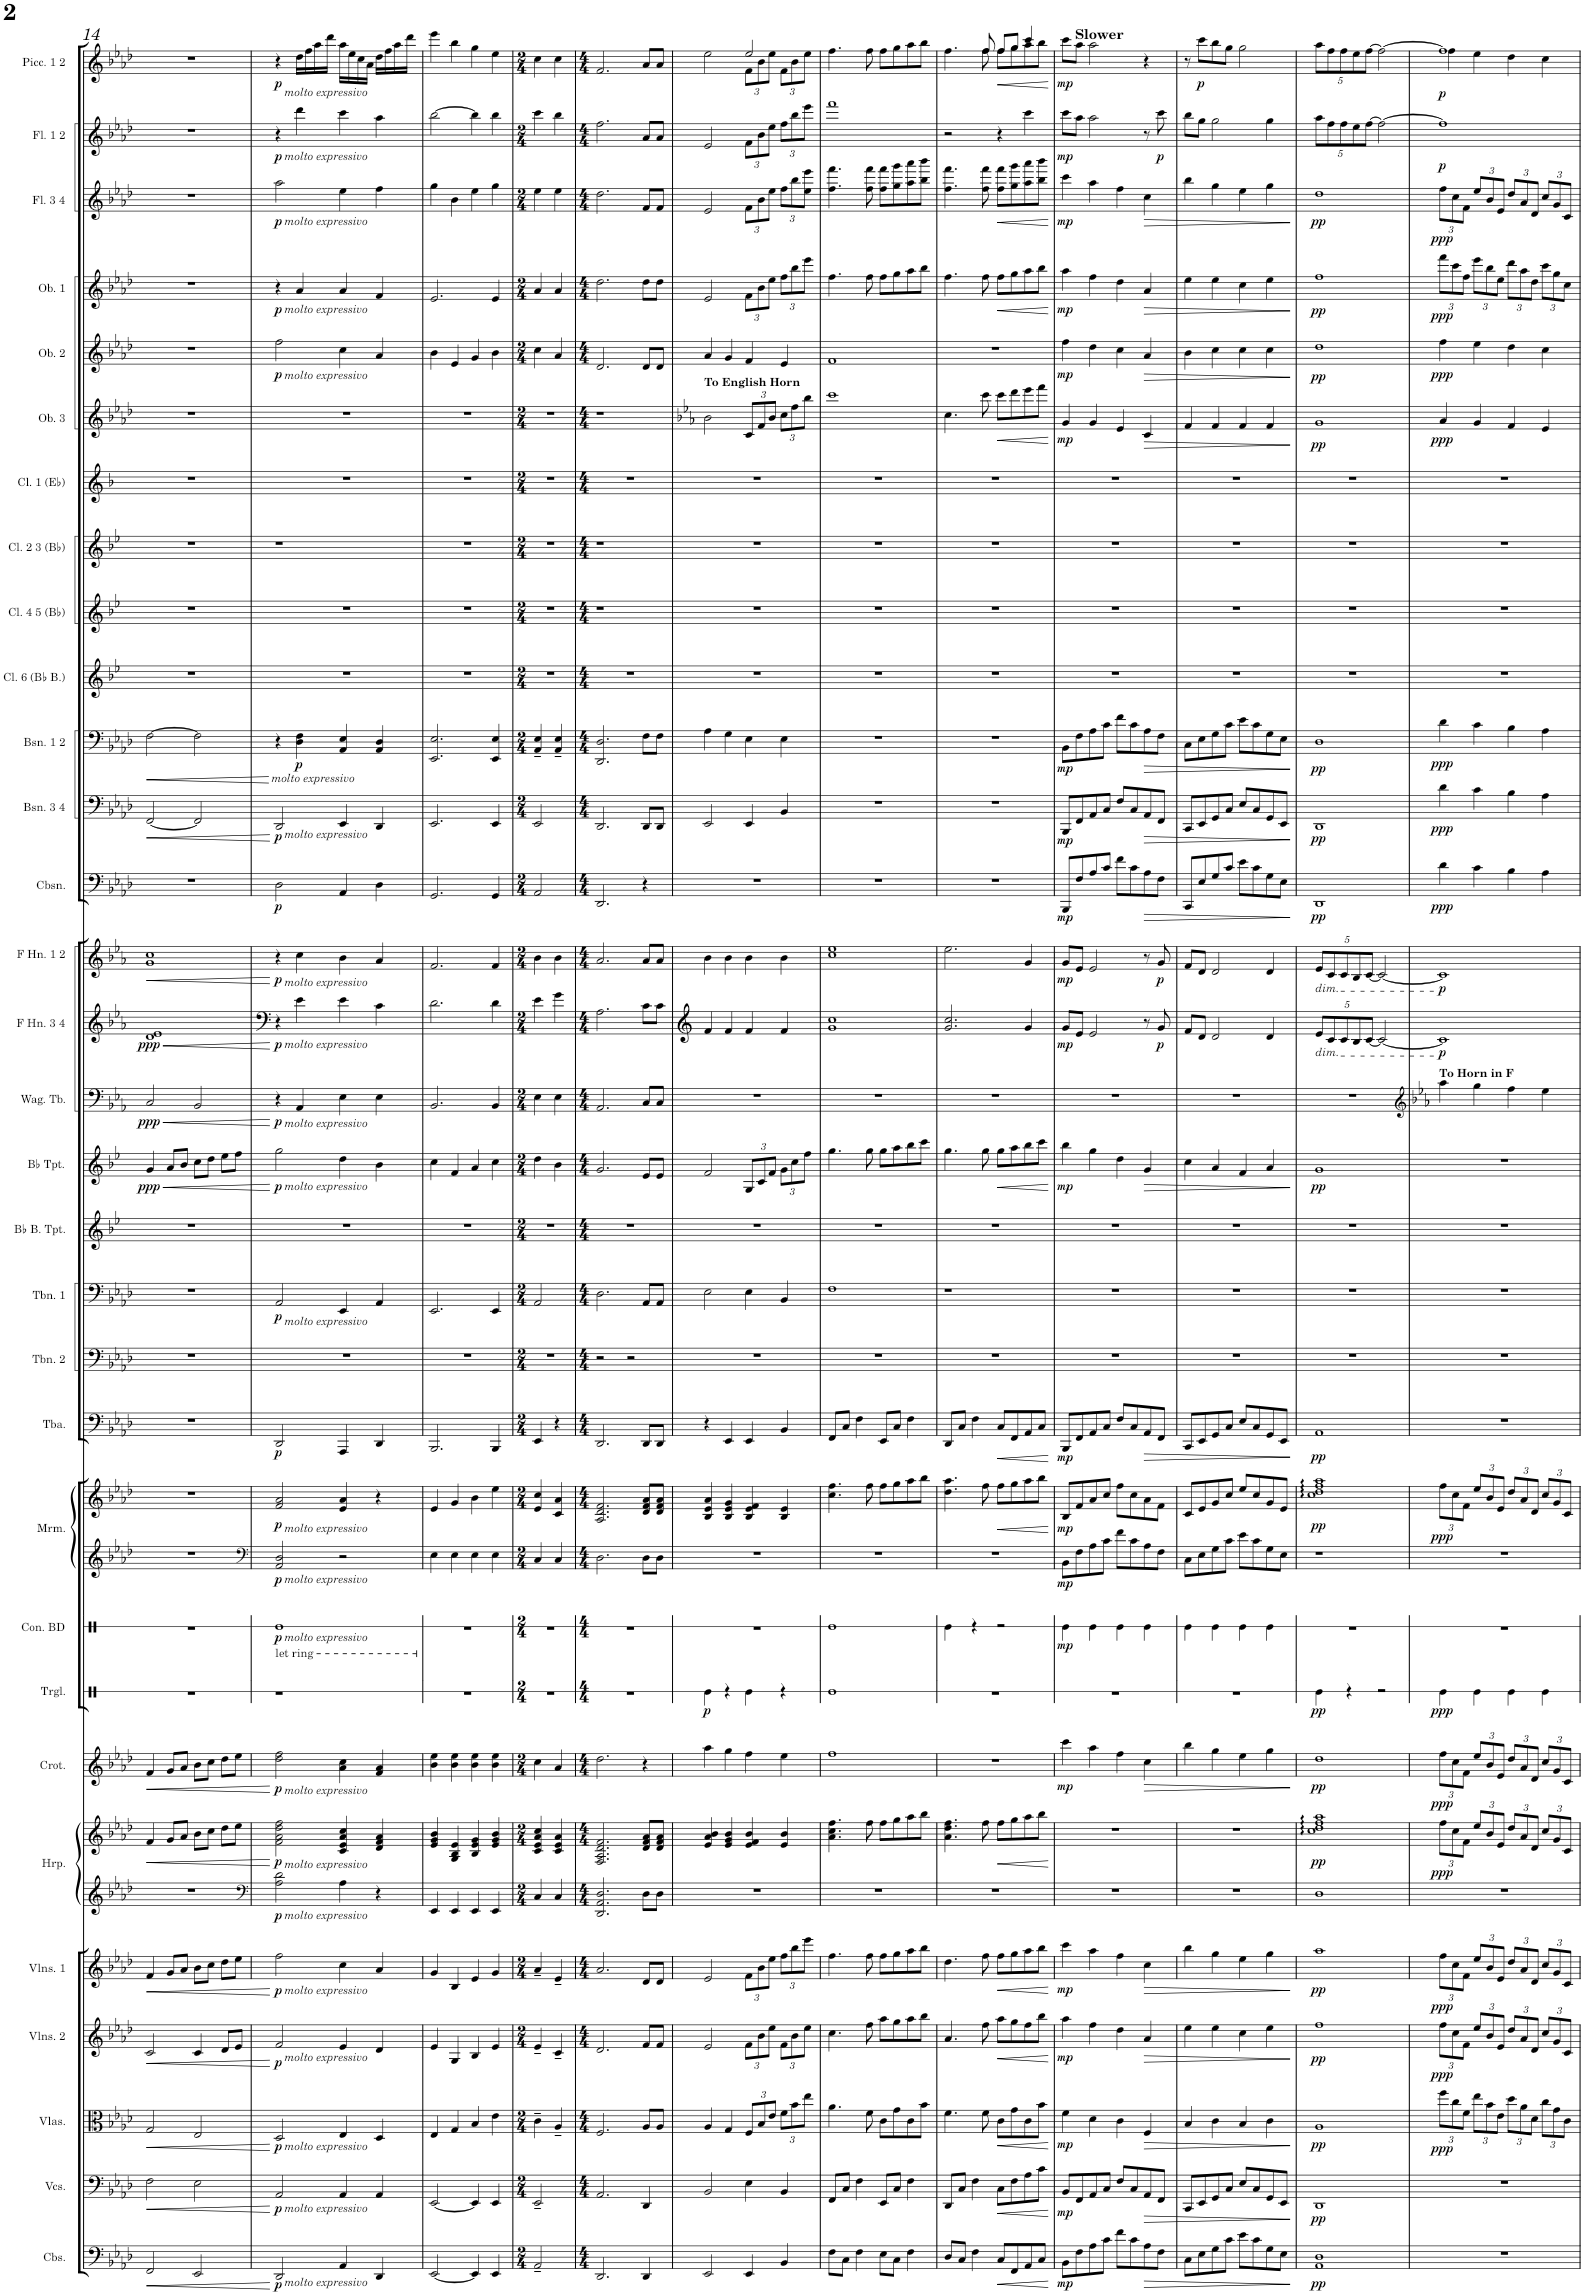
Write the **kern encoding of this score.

**kern	**dynam	**kern	**dynam	**kern	**dynam	**kern	**dynam	**kern	**dynam	**kern	**kern	**dynam	**kern	**dynam	**kern	**dynam	**kern	**dynam	**kern	**kern	**dynam	**kern	**dynam	**kern	**kern	**dynam	**kern	**kern	**dynam	**kern	**dynam	**kern	**dynam	**kern	**dynam	**kern	**dynam	**kern	**dynam	**kern	**dynam	**kern	**kern	**kern	**kern	**kern	**dynam	**kern	**dynam	**kern	**dynam	**kern	**dynam	**kern	**dynam	**kern	**dynam
*part31	*part31	*part30	*part30	*part29	*part29	*part28	*part28	*part27	*part27	*part26	*part26	*part26	*part25	*part25	*part24	*part24	*part23	*part23	*part22	*part22	*part22	*part21	*part21	*part20	*part19	*part19	*part18	*part17	*part17	*part16	*part16	*part15	*part15	*part14	*part14	*part13	*part13	*part12	*part12	*part11	*part11	*part10	*part9	*part8	*part7	*part6	*part6	*part5	*part5	*part4	*part4	*part3	*part3	*part2	*part2	*part1	*part1
*staff33	*staff33	*staff32	*staff32	*staff31	*staff31	*staff30	*staff30	*staff29	*staff29	*staff28	*staff27	*staff27/28	*staff26	*staff26	*staff25	*staff25	*staff24	*staff24	*staff23	*staff22	*staff22/23	*staff21	*staff21	*staff20	*staff19	*staff19	*staff18	*staff17	*staff17	*staff16	*staff16	*staff15	*staff15	*staff14	*staff14	*staff13	*staff13	*staff12	*staff12	*staff11	*staff11	*staff10	*staff9	*staff8	*staff7	*staff6	*staff6	*staff5	*staff5	*staff4	*staff4	*staff3	*staff3	*staff2	*staff2	*staff1	*staff1
*I"Contrabasses	*	*I"Violoncellos	*	*I"Violas	*	*I"Violins 2	*	*I"Violins 1	*	*I"Harp	*	*	*I"Crotales	*	*I"Triangle	*	*I"Concert Bass Drum	*	*I"Marimba	*	*	*I"Tuba	*	*I"Trombone 2	*I"Trombone 1	*	*I"Bb Bass Trumpet	*I"Bb Trumpet	*	*I"F Horn 5 &amp; 6	*	*I"F Horn 3 &amp; 4	*	*I"F Horn 1 &amp; 2	*	*I"Contrabassoon	*	*I"Bassoon 3 &amp; 4	*	*I"Bassoon 1 &amp; 2	*	*I"Clarinet 6 (Bb Bass)	*I"Clarinet 4 &amp; 5 (Bb)	*I"Clarinet 2 &amp; 3 (Bb)	*I"Clarinet 1 (Eb)	*I"Oboe 3 (E. Hn.)	*	*I"Oboe 2	*	*I"Oboe 1	*	*I"Flute 3 &amp; 4	*	*I"Flute 1 &amp; 2	*	*I"Piccolo 1 &amp; 2	*
*I'Cbs.	*	*I'Vcs.	*	*I'Vlas.	*	*I'Vlns. 2	*	*I'Vlns. 1	*	*I'Hrp.	*	*	*I'Crot.	*	*I'Trgl.	*	*I'Con. BD	*	*I'Mrm.	*	*	*I'Tba.	*	*I'Tbn. 2	*I'Tbn. 1	*	*I'Bb B. Tpt.	*I'Bb Tpt.	*	*I'F Hn. 5 6	*	*I'F Hn. 3 4	*	*I'F Hn. 1 2	*	*I'Cbsn.	*	*I'Bsn. 3 4	*	*I'Bsn. 1 2	*	*I'Cl. 6 (Bb B.)	*I'Cl. 4 5 (Bb)	*I'Cl. 2 3 (Bb)	*I'Cl. 1 (Eb)	*I'Ob. 3	*	*I'Ob. 2	*	*I'Ob. 1	*	*I'Fl. 3 4	*	*I'Fl. 1 2	*	*I'Picc. 1 2	*
!!LO:PB:g=z
*clefF4	*	*clefF4	*	*clefC3	*	*clefG2	*	*clefG2	*	*clefG2	*clefG2	*	*clefG2	*	*clefX	*	*clefX	*	*clefG2	*clefG2	*	*clefF4	*	*clefF4	*clefF4	*	*clefG2	*clefG2	*	*clefF4	*	*clefG2	*	*clefG2	*	*clefF4	*	*clefF4	*	*clefF4	*	*clefG2	*clefG2	*clefG2	*clefG2	*clefG2	*	*clefG2	*	*clefG2	*	*clefG2	*	*clefG2	*	*clefG2	*
*Trd7c12	*	*	*	*	*	*	*	*	*	*	*	*	*Trd-14c-24	*	*	*	*	*	*	*	*	*	*	*	*	*	*Trd1c2	*Trd1c2	*	*Trd4c7	*	*Trd4c7	*	*Trd4c7	*	*Trd7c12	*	*	*	*	*	*Trd8c14	*Trd1c2	*Trd1c2	*Trd1c2	*	*	*	*	*	*	*	*	*	*	*Trd-7c-12	*
*k[b-e-a-d-]	*	*k[b-e-a-d-]	*	*k[b-e-a-d-]	*	*k[b-e-a-d-]	*	*k[b-e-a-d-]	*	*k[b-e-a-d-]	*k[b-e-a-d-]	*	*k[b-e-a-d-]	*	*k[]	*	*k[]	*	*k[b-e-a-d-]	*k[b-e-a-d-]	*	*k[b-e-a-d-]	*	*k[b-e-a-d-]	*k[b-e-a-d-]	*	*k[b-e-]	*k[b-e-]	*	*k[b-e-a-]	*	*k[b-e-a-]	*	*k[b-e-a-]	*	*k[b-e-a-d-]	*	*k[b-e-a-d-]	*	*k[b-e-a-d-]	*	*k[b-e-]	*k[b-e-]	*k[b-e-]	*k[b-]	*k[b-e-a-d-]	*	*k[b-e-a-d-]	*	*k[b-e-a-d-]	*	*k[b-e-a-d-]	*	*k[b-e-a-d-]	*	*k[b-e-a-d-]	*
*M4/4	*	*M4/4	*	*M4/4	*	*M4/4	*	*M4/4	*	*M4/4	*M4/4	*	*M4/4	*	*M4/4	*	*M4/4	*	*M4/4	*M4/4	*	*M4/4	*	*M4/4	*M4/4	*	*M4/4	*M4/4	*	*M4/4	*	*M4/4	*	*M4/4	*	*M4/4	*	*M4/4	*	*M4/4	*	*M4/4	*M4/4	*M4/4	*M4/4	*M4/4	*	*M4/4	*	*M4/4	*	*M4/4	*	*M4/4	*	*M4/4	*
=14	=14	=14	=14	=14	=14	=14	=14	=14	=14	=14	=14	=14	=14	=14	=14	=14	=14	=14	=14	=14	=14	=14	=14	=14	=14	=14	=14	=14	=14	=14	=14	=14	=14	=14	=14	=14	=14	=14	=14	=14	=14	=14	=14	=14	=14	=14	=14	=14	=14	=14	=14	=14	=14	=14	=14	=14	=14
!	!LO:HP:b	!	!LO:HP:b	!	!LO:HP:b	!	!LO:HP:b	!	!LO:HP:b	!	!	!LO:HP:b	!	!LO:HP:b	!	!	!	!	!	!	!	!	!	!	!	!	!	!	!LO:HP:b	!	!LO:HP:b	!	!LO:HP:b	!	!LO:HP:b	!	!	!	!LO:HP:b	!	!LO:HP:b	!	!	!	!	!	!	!	!	!	!	!	!	!	!	!	!
!	!	!	!	!	!	!	!	!	!	!	!	!	!	!	!	!	!	!	!	!	!	!	!	!	!	!	!	!	!LO:DY:n=1:b	!	!LO:DY:n=1:b	!	!LO:DY:n=1:b	!	!	!	!	!	!	!	!	!	!	!	!	!	!	!	!	!	!	!	!	!	!	!	!
2FF/	<	2F\	<	2G/	<	2c/	<	4f/	<	1r	4f/	<	4f/	<	1r	.	1r	.	1r	1r	.	1r	.	1r	1r	.	1r	4g/	< ppp	2C/	< ppp	1d 1e-	< ppp	1g 1cc	<	1r	.	[2FF/	<	[2F\	<	1r	1r	1r	1r	1r	.	1r	.	1r	.	1r	.	1r	.	1r	.
.	.	.	.	.	.	.	.	8g/L	.	.	8g/L	.	8g/L	.	.	.	.	.	.	.	.	.	.	.	.	.	.	8a/L	.	.	.	.	.	.	.	.	.	.	.	.	.	.	.	.	.	.	.	.	.	.	.	.	.	.	.	.	.
.	.	.	.	.	.	.	.	8a-/J	.	.	8a-/J	.	8a-/J	.	.	.	.	.	.	.	.	.	.	.	.	.	.	8b-/J	.	.	.	.	.	.	.	.	.	.	.	.	.	.	.	.	.	.	.	.	.	.	.	.	.	.	.	.	.
2EE-/	.	2E-\	.	2E-/	.	4c/	.	8b-\L	.	.	8b-\L	.	8b-\L	.	.	.	.	.	.	.	.	.	.	.	.	.	.	8cc\L	.	2BB-/	.	.	.	.	.	.	.	2FF/]	.	2F\]	.	.	.	.	.	.	.	.	.	.	.	.	.	.	.	.	.
.	.	.	.	.	.	.	.	8cc\J	.	.	8cc\J	.	8cc\J	.	.	.	.	.	.	.	.	.	.	.	.	.	.	8dd\J	.	.	.	.	.	.	.	.	.	.	.	.	.	.	.	.	.	.	.	.	.	.	.	.	.	.	.	.	.
.	.	.	.	.	.	8d-/L	.	8dd-\L	.	.	8dd-\L	.	8dd-\L	.	.	.	.	.	.	.	.	.	.	.	.	.	.	8ee-\L	.	.	.	.	.	.	.	.	.	.	.	.	.	.	.	.	.	.	.	.	.	.	.	.	.	.	.	.	.
.	.	.	.	.	.	8e-/J	.	8ee-\J	.	.	8ee-\J	.	8ee-\J	.	.	.	.	.	.	.	.	.	.	.	.	.	.	8ff\J	.	.	.	.	.	.	.	.	.	.	.	.	.	.	.	.	.	.	.	.	.	.	.	.	.	.	.	.	.
.	[	.	[	.	[	.	[	.	[	.	.	[	.	[	.	.	.	.	.	.	.	.	.	.	.	.	.	.	[	.	[	.	[	.	[	.	.	.	[	.	[	.	.	.	.	.	.	.	.	.	.	.	.	.	.	.	.
=15	=15	=15	=15	=15	=15	=15	=15	=15	=15	=15	=15	=15	=15	=15	=15	=15	=15	=15	=15	=15	=15	=15	=15	=15	=15	=15	=15	=15	=15	=15	=15	=15	=15	=15	=15	=15	=15	=15	=15	=15	=15	=15	=15	=15	=15	=15	=15	=15	=15	=15	=15	=15	=15	=15	=15	=15	=15
*	*	*	*	*	*	*	*	*	*	*clefF4	*	*	*	*	*	*	*	*	*clefF4	*	*	*	*	*	*	*	*	*	*	*	*	*	*	*	*	*	*	*	*	*	*	*	*	*	*	*	*	*	*	*	*	*	*	*	*	*	*
!	!	!	!	!	!	!	!	!	!	!	!	!	!	!	!	!	!	!	!	!	!	!	!	!	!	!	!	!	!	!	!	!	!	!	!	!	!	!	!	!	!	!	!	!	!	!	!	!	!	!	!	!	!	!	!	!LO:TX:b:i:t=molto expressivo	!
!	!	!	!	!	!	!	!	!	!	!	!	!	!	!	!	!	!	!	!	!	!	!	!	!	!	!	!	!	!	!	!	!	!	!	!	!	!	!	!	!	!	!	!	!	!	!	!	!	!	!	!	!	!	!LO:TX:b:i:t=molto expressivo	!	!	!
!	!	!	!	!	!	!	!	!	!	!	!	!	!	!	!	!	!	!	!	!	!	!	!	!	!	!	!	!	!	!	!	!	!	!	!	!	!	!	!	!	!	!	!	!	!	!	!	!	!	!	!	!LO:TX:b:i:t=molto expressivo	!	!	!	!	!
!	!	!	!	!	!	!	!	!	!	!	!	!	!	!	!	!	!	!	!	!	!	!	!	!	!	!	!	!	!	!	!	!	!	!	!	!	!	!	!	!	!	!	!	!	!	!	!	!	!	!LO:TX:b:i:t=molto expressivo	!	!	!	!	!	!	!
!	!	!	!	!	!	!	!	!	!	!	!	!	!	!	!	!	!	!	!	!	!	!	!	!	!	!	!	!	!	!	!	!	!	!	!	!	!	!	!	!	!	!	!	!	!	!	!	!LO:TX:b:i:t=molto expressivo	!	!	!	!	!	!	!	!	!
!	!	!	!	!	!	!	!	!	!	!	!	!	!	!	!	!	!	!	!	!	!	!	!	!	!	!	!	!	!	!	!	!	!	!	!	!	!	!	!	!LO:TX:b:i:t=molto expressivo	!	!	!	!	!	!	!	!	!	!	!	!	!	!	!	!	!
!	!	!	!	!	!	!	!	!	!	!	!	!	!	!	!	!	!	!	!	!	!	!	!	!	!	!	!	!	!	!	!	!	!	!	!	!	!	!LO:TX:b:i:t=molto expressivo	!	!	!	!	!	!	!	!	!	!	!	!	!	!	!	!	!	!	!
!	!	!	!	!	!	!	!	!	!	!	!	!	!	!	!	!	!	!	!	!	!	!	!	!	!	!	!	!	!	!	!	!	!	!LO:TX:b:i:t=molto expressivo	!	!	!	!	!	!	!	!	!	!	!	!	!	!	!	!	!	!	!	!	!	!	!
!	!	!	!	!	!	!	!	!	!	!	!	!	!	!	!	!	!	!	!	!	!	!	!	!	!	!	!	!	!	!	!	!LO:TX:b:i:t=molto expressivo	!	!	!	!	!	!	!	!	!	!	!	!	!	!	!	!	!	!	!	!	!	!	!	!	!
!	!	!	!	!	!	!	!	!	!	!	!	!	!	!	!	!	!	!	!	!	!	!	!	!	!	!	!	!	!	!LO:TX:b:i:t=molto expressivo	!	!	!	!	!	!	!	!	!	!	!	!	!	!	!	!	!	!	!	!	!	!	!	!	!	!	!
!	!	!	!	!	!	!	!	!	!	!	!	!	!	!	!	!	!	!	!	!	!	!	!	!	!	!	!	!LO:TX:b:i:t=molto expressivo	!	!	!	!	!	!	!	!	!	!	!	!	!	!	!	!	!	!	!	!	!	!	!	!	!	!	!	!	!
!	!	!	!	!	!	!	!	!	!	!	!	!	!	!	!	!	!	!	!	!	!	!	!	!	!LO:TX:b:i:t=molto expressivo	!	!	!	!	!	!	!	!	!	!	!	!	!	!	!	!	!	!	!	!	!	!	!	!	!	!	!	!	!	!	!	!
!	!	!	!	!	!	!	!	!	!	!	!	!	!	!	!	!	!	!	!	!LO:TX:b:i:t=molto expressivo	!	!	!	!	!	!	!	!	!	!	!	!	!	!	!	!	!	!	!	!	!	!	!	!	!	!	!	!	!	!	!	!	!	!	!	!	!
!	!	!	!	!	!	!	!	!	!	!	!	!	!	!	!	!	!	!	!LO:TX:b:i:t=molto expressivo	!	!	!	!	!	!	!	!	!	!	!	!	!	!	!	!	!	!	!	!	!	!	!	!	!	!	!	!	!	!	!	!	!	!	!	!	!	!
!	!	!	!	!	!	!	!	!	!	!	!	!	!	!	!	!	!LO:TX:b:i:t=molto expressivo	!	!	!	!	!	!	!	!	!	!	!	!	!	!	!	!	!	!	!	!	!	!	!	!	!	!	!	!	!	!	!	!	!	!	!	!	!	!	!	!
!	!	!	!	!	!	!	!	!	!	!	!	!	!	!	!	!	!LO:TX:b:t=let ring	!	!	!	!	!	!	!	!	!	!	!	!	!	!	!	!	!	!	!	!	!	!	!	!	!	!	!	!	!	!	!	!	!	!	!	!	!	!	!	!
!	!	!	!	!	!	!	!	!	!	!	!	!	!LO:TX:b:i:t=molto expressivo	!	!	!	!	!	!	!	!	!	!	!	!	!	!	!	!	!	!	!	!	!	!	!	!	!	!	!	!	!	!	!	!	!	!	!	!	!	!	!	!	!	!	!	!
!	!	!	!	!	!	!	!	!	!	!	!LO:TX:b:i:t=molto expressivo	!	!	!	!	!	!	!	!	!	!	!	!	!	!	!	!	!	!	!	!	!	!	!	!	!	!	!	!	!	!	!	!	!	!	!	!	!	!	!	!	!	!	!	!	!	!
!	!	!	!	!	!	!	!	!	!	!LO:TX:b:i:t=molto expressivo	!	!	!	!	!	!	!	!	!	!	!	!	!	!	!	!	!	!	!	!	!	!	!	!	!	!	!	!	!	!	!	!	!	!	!	!	!	!	!	!	!	!	!	!	!	!	!
!	!	!	!	!	!	!	!	!LO:TX:b:i:t=molto expressivo	!	!	!	!	!	!	!	!	!	!	!	!	!	!	!	!	!	!	!	!	!	!	!	!	!	!	!	!	!	!	!	!	!	!	!	!	!	!	!	!	!	!	!	!	!	!	!	!	!
!	!	!	!	!	!	!LO:TX:b:i:t=molto expressivo	!	!	!	!	!	!	!	!	!	!	!	!	!	!	!	!	!	!	!	!	!	!	!	!	!	!	!	!	!	!	!	!	!	!	!	!	!	!	!	!	!	!	!	!	!	!	!	!	!	!	!
!	!	!	!	!LO:TX:b:i:t=molto expressivo	!	!	!	!	!	!	!	!	!	!	!	!	!	!	!	!	!	!	!	!	!	!	!	!	!	!	!	!	!	!	!	!	!	!	!	!	!	!	!	!	!	!	!	!	!	!	!	!	!	!	!	!	!
!	!	!LO:TX:b:i:t=molto expressivo	!	!	!	!	!	!	!	!	!	!	!	!	!	!	!	!	!	!	!	!	!	!	!	!	!	!	!	!	!	!	!	!	!	!	!	!	!	!	!	!	!	!	!	!	!	!	!	!	!	!	!	!	!	!	!
!LO:TX:b:i:t=molto expressivo	!	!	!	!	!	!	!	!	!	!	!	!	!	!	!	!	!	!	!	!	!	!	!	!	!	!	!	!	!	!	!	!	!	!	!	!	!	!	!	!	!	!	!	!	!	!	!	!	!	!	!	!	!	!	!	!	!
!	!LO:DY:b	!	!LO:DY:b	!	!LO:DY:b	!	!LO:DY:b	!	!LO:DY:b	!	!	!LO:DY:b=2	!	!	!	!	!	!	!	!	!	!	!	!	!	!	!	!	!	!	!	!	!	!	!	!	!	!	!	!	!	!	!	!	!	!	!	!	!	!	!	!	!	!	!	!	!
!	!	!	!	!	!	!	!	!	!	!	!	!LO:DY:n=1:b	!	!LO:DY:b	!	!	!	!LO:DY:b	!	!	!LO:DY:b=2	!	!	!	!	!	!	!	!	!	!	!	!	!	!	!	!	!	!	!	!	!	!	!	!	!	!	!	!	!	!	!	!	!	!	!	!
!	!	!	!	!	!	!	!	!	!	!	!	!	!	!	!	!	!	!	!	!	!LO:DY:n=1:b	!	!LO:DY:b	!	!	!LO:DY:b	!	!	!LO:DY:b	!	!LO:DY:b	!	!LO:DY:b	!	!LO:DY:b	!	!LO:DY:b	!	!LO:DY:b	!	!	!	!	!	!	!	!	!	!LO:DY:b	!	!LO:DY:b	!	!LO:DY:b	!	!LO:DY:b	!	!LO:DY:b
2DD-/	p	2AA-/	p	2D-/	p	2f/	p	2ff\	p	2A-\ 2d-\	2f\ 2a-\ 2dd-\ 2ff\	p p	2dd-\ 2ff\	p	1r	.	1Re	p	2AA-/ 2D-/	2f/ 2a-/	p p	2DD-/	p	1r	2AA-/	p	1r	2gg\	p	4r	p	4r	p	4r	p	2D-\	p	2DD-/	p	4r	.	1r	1r	1r	1r	1r	.	2ff\	p	4r	p	2aa-\	p	4r	p	4r	p
!	!	!	!	!	!	!	!	!	!	!	!	!	!	!	!	!	!	!	!	!	!	!	!	!	!	!	!	!	!	!	!	!	!	!	!	!	!	!	!	!	!LO:DY:b	!	!	!	!	!	!	!	!	!	!	!	!	!	!	!	!
.	.	.	.	.	.	.	.	.	.	.	.	.	.	.	.	.	.	.	.	.	.	.	.	.	.	.	.	.	.	4AA-/	.	4e-\	.	4cc\	.	.	.	.	.	4D-\ 4F\	p	.	.	.	.	.	.	.	.	4a-/	.	.	.	4ddd-\	.	16dd-\LL	.
.	.	.	.	.	.	.	.	.	.	.	.	.	.	.	.	.	.	.	.	.	.	.	.	.	.	.	.	.	.	.	.	.	.	.	.	.	.	.	.	.	.	.	.	.	.	.	.	.	.	.	.	.	.	.	.	16ff\	.
.	.	.	.	.	.	.	.	.	.	.	.	.	.	.	.	.	.	.	.	.	.	.	.	.	.	.	.	.	.	.	.	.	.	.	.	.	.	.	.	.	.	.	.	.	.	.	.	.	.	.	.	.	.	.	.	16aa-\	.
.	.	.	.	.	.	.	.	.	.	.	.	.	.	.	.	.	.	.	.	.	.	.	.	.	.	.	.	.	.	.	.	.	.	.	.	.	.	.	.	.	.	.	.	.	.	.	.	.	.	.	.	.	.	.	.	16ddd-\JJ	.
4AA-/	.	4AA-/	.	4E-/	.	4e-/	.	4cc\	.	4A-\	4c/ 4e-/ 4a-/ 4cc/	.	4a-\ 4cc\	.	.	.	.	.	2r	4e-/ 4a-/	.	4AAA-/	.	.	4EE-/	.	.	4dd\	.	4E-\	.	4e-\	.	4b-\	.	4AA-/	.	4EE-/	.	4AA-/ 4E-/	.	.	.	.	.	.	.	4cc\	.	4a-/	.	4ee-\	.	4ccc\	.	16aa-\LL	.
.	.	.	.	.	.	.	.	.	.	.	.	.	.	.	.	.	.	.	.	.	.	.	.	.	.	.	.	.	.	.	.	.	.	.	.	.	.	.	.	.	.	.	.	.	.	.	.	.	.	.	.	.	.	.	.	16ee-\	.
.	.	.	.	.	.	.	.	.	.	.	.	.	.	.	.	.	.	.	.	.	.	.	.	.	.	.	.	.	.	.	.	.	.	.	.	.	.	.	.	.	.	.	.	.	.	.	.	.	.	.	.	.	.	.	.	16cc\	.
.	.	.	.	.	.	.	.	.	.	.	.	.	.	.	.	.	.	.	.	.	.	.	.	.	.	.	.	.	.	.	.	.	.	.	.	.	.	.	.	.	.	.	.	.	.	.	.	.	.	.	.	.	.	.	.	16a-\JJ	.
4DD-/	.	4AA-/	.	4D-/	.	4d-/	.	4a-/	.	4r	4d-/ 4f/ 4a-/	.	4f/ 4a-/	.	.	.	.	.	.	4r	.	4DD-/	.	.	4AA-/	.	.	4b-\	.	4E-\	.	4c\	.	4a-/	.	4D-\	.	4DD-/	.	4AA-/ 4D-/	.	.	.	.	.	.	.	4a-/	.	4f/	.	4ff\	.	4aa-\	.	16dd-\LL	.
.	.	.	.	.	.	.	.	.	.	.	.	.	.	.	.	.	.	.	.	.	.	.	.	.	.	.	.	.	.	.	.	.	.	.	.	.	.	.	.	.	.	.	.	.	.	.	.	.	.	.	.	.	.	.	.	16ff\	.
.	.	.	.	.	.	.	.	.	.	.	.	.	.	.	.	.	.	.	.	.	.	.	.	.	.	.	.	.	.	.	.	.	.	.	.	.	.	.	.	.	.	.	.	.	.	.	.	.	.	.	.	.	.	.	.	16aa-\	.
.	.	.	.	.	.	.	.	.	.	.	.	.	.	.	.	.	.	.	.	.	.	.	.	.	.	.	.	.	.	.	.	.	.	.	.	.	.	.	.	.	.	.	.	.	.	.	.	.	.	.	.	.	.	.	.	16ddd-\JJ	.
=16	=16	=16	=16	=16	=16	=16	=16	=16	=16	=16	=16	=16	=16	=16	=16	=16	=16	=16	=16	=16	=16	=16	=16	=16	=16	=16	=16	=16	=16	=16	=16	=16	=16	=16	=16	=16	=16	=16	=16	=16	=16	=16	=16	=16	=16	=16	=16	=16	=16	=16	=16	=16	=16	=16	=16	=16	=16
[2EE-/	.	[2EE-/	.	4E-/	.	4e-/	.	4g/	.	4EE-/	4e-/ 4g/ 4b-/	.	4b-\ 4ee-\	.	1r	.	1r	.	4E-\	4e-/	.	2.BBB-/	.	1r	2.EE-/	.	1r	4cc\	.	2.BB-/	.	2.d\	.	2.f/	.	2.GG/	.	2.EE-/	.	2.EE-/ 2.E-/	.	1r	1r	1r	1r	1r	.	4b-\	.	2.e-/	.	4gg\	.	[2bb-\	.	4eee-\	.
.	.	.	.	4G/	.	4G/	.	4B-/	.	4EE-/	4G/ 4B-/ 4e-/	.	4b-\ 4ee-\	.	.	.	.	.	4E-\	4g/	.	.	.	.	.	.	.	4f/	.	.	.	.	.	.	.	.	.	.	.	.	.	.	.	.	.	.	.	4e-/	.	.	.	4b-\	.	.	.	4bb-\	.
4EE-/]	.	4EE-/]	.	4B-/	.	4B-/	.	4e-/	.	4EE-/	4B-/ 4e-/ 4g/	.	4b-\ 4ee-\	.	.	.	.	.	4E-\	4b-\	.	.	.	.	.	.	.	4a/	.	.	.	.	.	.	.	.	.	.	.	.	.	.	.	.	.	.	.	4g/	.	.	.	4ee-\	.	4bb-\]	.	4gg\	.
4EE-/	.	4EE-/	.	4e-\	.	4e-/	.	4g/	.	4EE-/	4e-/ 4g/ 4b-/	.	4b-\ 4ee-\	.	.	.	.	.	4E-\	4ee-\	.	4BBB-/	.	.	4EE-/	.	.	4cc\	.	4BB-/	.	4d\	.	4f/	.	4GG/	.	4EE-/	.	4EE-/ 4E-/	.	.	.	.	.	.	.	4b-\	.	4e-/	.	4gg\	.	4bb-\	.	4ee-\	.
=17	=17	=17	=17	=17	=17	=17	=17	=17	=17	=17	=17	=17	=17	=17	=17	=17	=17	=17	=17	=17	=17	=17	=17	=17	=17	=17	=17	=17	=17	=17	=17	=17	=17	=17	=17	=17	=17	=17	=17	=17	=17	=17	=17	=17	=17	=17	=17	=17	=17	=17	=17	=17	=17	=17	=17	=17	=17
*M2/4	*	*M2/4	*	*M2/4	*	*M2/4	*	*M2/4	*	*M2/4	*M2/4	*	*M2/4	*	*M2/4	*	*M2/4	*	*M2/4	*M2/4	*	*M2/4	*	*M2/4	*M2/4	*	*M2/4	*M2/4	*	*M2/4	*	*M2/4	*	*M2/4	*	*M2/4	*	*M2/4	*	*M2/4	*	*M2/4	*M2/4	*M2/4	*M2/4	*M2/4	*	*M2/4	*	*M2/4	*	*M2/4	*	*M2/4	*	*M2/4	*
2AA-~/	.	2EE-~/	.	4c~\	.	4e-~/	.	4a-~/	.	4C/	4c/ 4e-/ 4a-/ 4cc/	.	4cc\	.	2r	.	2r	.	4C/	4e-/ 4cc/	.	4EE-/	.	2r	2AA-/	.	2r	4dd\	.	4E-\	.	4e-\	.	4b-\	.	2AA-/	.	2EE-/	.	4AA-/~ 4E-/~	.	2r	2r	2r	2r	2r	.	4cc\	.	4a-/	.	4ee-\	.	4ccc\	.	4cc\	.
.	.	.	.	4A-~/	.	4c~/	.	4e-~/	.	4C/	4c/ 4e-/ 4a-/	.	4a-/	.	.	.	.	.	4C/	4c/ 4a-/	.	4r	.	.	.	.	.	4b-\	.	4E-\	.	4g\	.	4b-\	.	.	.	.	.	4AA-/~ 4E-/~	.	.	.	.	.	.	.	4a-/	.	4a-/	.	4ee-\	.	4bb-\	.	4cc\	.
=18	=18	=18	=18	=18	=18	=18	=18	=18	=18	=18	=18	=18	=18	=18	=18	=18	=18	=18	=18	=18	=18	=18	=18	=18	=18	=18	=18	=18	=18	=18	=18	=18	=18	=18	=18	=18	=18	=18	=18	=18	=18	=18	=18	=18	=18	=18	=18	=18	=18	=18	=18	=18	=18	=18	=18	=18	=18
*M4/4	*	*M4/4	*	*M4/4	*	*M4/4	*	*M4/4	*	*M4/4	*M4/4	*	*M4/4	*	*M4/4	*	*M4/4	*	*M4/4	*M4/4	*	*M4/4	*	*M4/4	*M4/4	*	*M4/4	*M4/4	*	*M4/4	*	*M4/4	*	*M4/4	*	*M4/4	*	*M4/4	*	*M4/4	*	*M4/4	*M4/4	*M4/4	*M4/4	*M4/4	*	*M4/4	*	*M4/4	*	*M4/4	*	*M4/4	*	*M4/4	*
2.DD-/	.	2.AA-/	.	2.F/	.	2.d-/	.	2.a-/	.	2.DD-/ 2.AA-/ 2.D-/	2.F/ 2.A-/ 2.d-/ 2.f/	.	2.dd-\	.	1r	.	1r	.	2.D-\	2.A-/ 2.d-/ 2.f/	.	2.DD-/	.	2r	2.D-\	.	1r	2.g/	.	2.AA-/	.	2.A-\	.	2.a-/	.	2.DD-/	.	2.DD-/	.	2.DD-/ 2.D-/	.	1r	1r	1r	1r	1r	.	2.d-/	.	2.dd-\	.	2.dd-\	.	2.ff\	.	2.f/	.
.	.	.	.	.	.	.	.	.	.	.	.	.	.	.	.	.	.	.	.	.	.	.	.	2r	.	.	.	.	.	.	.	.	.	.	.	.	.	.	.	.	.	.	.	.	.	.	.	.	.	.	.	.	.	.	.	.	.
4DD-/	.	4DD-/	.	8A-/L	.	8f/L	.	8d-/L	.	8D-\L	8d-/ 8f/ 8a-/L	.	4r	.	.	.	.	.	8D-\L	8d-/ 8f/ 8a-/L	.	8DD-/L	.	.	8AA-/L	.	.	8e-/L	.	8C/L	.	8c\L	.	8a-/L	.	4r	.	8DD-/L	.	8F\L	.	.	.	.	.	.	.	8d-/L	.	8dd-\L	.	8f/L	.	8a-/L	.	8a-/L	.
.	.	.	.	8A-/J	.	8f/J	.	8d-/J	.	8D-\J	8d-/ 8f/ 8a-/J	.	.	.	.	.	.	.	8D-\J	8d-/ 8f/ 8a-/J	.	8DD-/J	.	.	8AA-/J	.	.	8e-/J	.	8C/J	.	8c\J	.	8a-/J	.	.	.	8DD-/J	.	8F\J	.	.	.	.	.	.	.	8d-/J	.	8dd-\J	.	8f/J	.	8a-/J	.	8a-/J	.
=19	=19	=19	=19	=19	=19	=19	=19	=19	=19	=19	=19	=19	=19	=19	=19	=19	=19	=19	=19	=19	=19	=19	=19	=19	=19	=19	=19	=19	=19	=19	=19	=19	=19	=19	=19	=19	=19	=19	=19	=19	=19	=19	=19	=19	=19	=19	=19	=19	=19	=19	=19	=19	=19	=19	=19	=19	=19
*	*	*	*	*	*	*	*	*	*	*	*	*	*	*	*	*	*	*	*	*	*	*	*	*	*	*	*	*	*	*	*	*	*	*	*	*	*	*	*	*	*	*	*	*	*	*k[b-e-a-]	*	*	*	*	*	*	*	*	*	*	*
*	*	*	*	*	*	*	*	*	*	*	*	*	*	*	*	*	*	*	*	*	*	*	*	*	*	*	*	*	*	*	*	*	*	*	*	*	*	*	*	*	*	*	*	*	*	*	*	*	*	*	*	*	*	*	*	*^	*
!	!	!	!	!	!	!	!	!	!	!	!	!	!	!	!	!	!	!	!	!	!	!	!	!	!	!	!	!	!	!	!	!	!	!	!	!	!	!	!	!	!	!	!	!	!	!LO:TX:a:B:t=To English Horn	!	!	!	!	!	!	!	!	!	!	!	!
!	!	!	!	!	!	!	!	!	!	!	!	!	!	!	!	!LO:DY:b	!	!	!	!	!	!	!	!	!	!	!	!	!	!	!	!	!	!	!	!	!	!	!	!	!	!	!	!	!	!	!	!	!	!	!	!	!	!	!	!	!	!
2EE-/	.	2BB-/	.	4A-/	.	2e-/	.	2e-/	.	1r	4e-/ 4a-/ 4b-/	.	4aa-\	.	4Re\	p	1r	.	1r	4B-/ 4e-/ 4a-/	.	4r	.	1r	2E-\	.	1r	2f/	.	1r	.	4f/	.	4b-\	.	1r	.	2EE-/	.	4A-\	.	1r	1r	1r	1r	2b-\	.	4a-/	.	2e-/	.	2e-/	.	2e-/	.	2ee-\	2ryy	.
.	.	.	.	4G/	.	.	.	.	.	.	4e-/ 4g/ 4b-/	.	4gg\	.	4r	.	.	.	.	4B-/ 4e-/ 4g/	.	4EE-/	.	.	.	.	.	.	.	.	.	4f/	.	4b-\	.	.	.	.	.	4G\	.	.	.	.	.	.	.	4g/	.	.	.	.	.	.	.	.	.	.
*	*	*	*	*Xbrackettup	*	*Xbrackettup	*	*Xbrackettup	*	*	*	*	*	*	*	*	*	*	*	*	*	*	*	*	*	*	*	*Xbrackettup	*	*	*	*	*	*	*	*	*	*	*	*	*	*	*	*	*	*Xbrackettup	*	*	*	*Xbrackettup	*	*Xbrackettup	*	*Xbrackettup	*	*	*Xbrackettup	*
4EE-/	.	4E-\	.	12F/L	.	12f\L	.	12f\L	.	.	4e-/ 4f/ 4b-/	.	4ff\	.	4Re\	.	.	.	.	4B-/ 4e-/ 4f/	.	4EE-/	.	.	4E-\	.	.	12G/L	.	.	.	4f/	.	4b-\	.	.	.	4EE-/	.	4E-\	.	.	.	.	.	12c/L	.	4f/	.	12f\L	.	12f\L	.	12f\L	.	2ee-/	12f\L	.
.	.	.	.	12B-/	.	12b-\	.	12b-\	.	.	.	.	.	.	.	.	.	.	.	.	.	.	.	.	.	.	.	12c/	.	.	.	.	.	.	.	.	.	.	.	.	.	.	.	.	.	12f/	.	.	.	12b-\	.	12b-\	.	12b-\	.	.	12b-\	.
.	.	.	.	12e-/J	.	12ee-\J	.	12ee-\J	.	.	.	.	.	.	.	.	.	.	.	.	.	.	.	.	.	.	.	12f/J	.	.	.	.	.	.	.	.	.	.	.	.	.	.	.	.	.	12b-/J	.	.	.	12ee-\J	.	12ee-\J	.	12ee-\J	.	.	12ee-\J	.
4BB-/	.	4BB-/	.	12f\L	.	12f\L	.	12ff\L	.	.	4e-/ 4b-/	.	4ee-\	.	4r	.	.	.	.	4B-/ 4e-/	.	4BB-/	.	.	4BB-/	.	.	12g\L	.	.	.	4f/	.	4b-\	.	.	.	4BB-/	.	4E-\	.	.	.	.	.	12cc\L	.	4e-/	.	12ff\L	.	12ff\L	.	12ff\L	.	.	12f\L	.
.	.	.	.	12b-\	.	12b-\	.	12bb-\	.	.	.	.	.	.	.	.	.	.	.	.	.	.	.	.	.	.	.	12cc\	.	.	.	.	.	.	.	.	.	.	.	.	.	.	.	.	.	12ff\	.	.	.	12bb-\	.	12bb-\	.	12bb-\	.	.	12b-\	.
.	.	.	.	12ee-\J	.	12ee-\J	.	12eee-\J	.	.	.	.	.	.	.	.	.	.	.	.	.	.	.	.	.	.	.	12ff\J	.	.	.	.	.	.	.	.	.	.	.	.	.	.	.	.	.	12bb-\J	.	.	.	12eee-\J	.	12ee-\ 12eee-\J	.	12eee-\J	.	.	12ee-\J	.
*	*	*	*	*	*	*	*	*	*	*	*	*	*	*	*	*	*	*	*	*	*	*	*	*	*	*	*	*	*	*	*	*	*	*	*	*	*	*	*	*	*	*	*	*	*	*	*	*	*	*	*	*	*	*	*	*v	*v	*
=20	=20	=20	=20	=20	=20	=20	=20	=20	=20	=20	=20	=20	=20	=20	=20	=20	=20	=20	=20	=20	=20	=20	=20	=20	=20	=20	=20	=20	=20	=20	=20	=20	=20	=20	=20	=20	=20	=20	=20	=20	=20	=20	=20	=20	=20	=20	=20	=20	=20	=20	=20	=20	=20	=20	=20	=20	=20
8F\L	.	8FF/L	.	4.a-\	.	4.cc\	.	4.ff\	.	1r	4.a-\ 4.cc\ 4.ff\	.	1ff	.	1Re	.	1Re	.	1r	4.cc\ 4.ff\	.	8FF/L	.	1r	1F	.	1r	4.gg\	.	1r	.	1g 1cc	.	1cc 1ee-	.	1r	.	1r	.	1r	.	1r	1r	1r	1r	1ccc	.	1f	.	4.ff\	.	4.ff\ 4.fff\	.	1fff	.	4.ff\	.
8C\J	.	8C/J	.	.	.	.	.	.	.	.	.	.	.	.	.	.	.	.	.	.	.	8C/J	.	.	.	.	.	.	.	.	.	.	.	.	.	.	.	.	.	.	.	.	.	.	.	.	.	.	.	.	.	.	.	.	.	.	.
4F\	.	4F\	.	.	.	.	.	.	.	.	.	.	.	.	.	.	.	.	.	.	.	4F\	.	.	.	.	.	.	.	.	.	.	.	.	.	.	.	.	.	.	.	.	.	.	.	.	.	.	.	.	.	.	.	.	.	.	.
.	.	.	.	8f\	.	8ff\	.	8ff\	.	.	8ff\	.	.	.	.	.	.	.	.	8ff\	.	.	.	.	.	.	.	8gg\	.	.	.	.	.	.	.	.	.	.	.	.	.	.	.	.	.	.	.	.	.	8ff\	.	8ff\ 8fff\	.	.	.	8ff\	.
8E-\L	.	8EE-/L	.	8c\L	.	8aa-\L	.	8ff\L	.	.	8ff\L	.	.	.	.	.	.	.	.	8ff\L	.	8EE-/L	.	.	.	.	.	8gg\L	.	.	.	.	.	.	.	.	.	.	.	.	.	.	.	.	.	.	.	.	.	8ff\L	.	8ff\ 8fff\L	.	.	.	8ff\L	.
8C\J	.	8C/J	.	8g\	.	8gg\	.	8gg\	.	.	8gg\	.	.	.	.	.	.	.	.	8gg\	.	8C/J	.	.	.	.	.	8aa\	.	.	.	.	.	.	.	.	.	.	.	.	.	.	.	.	.	.	.	.	.	8gg\	.	8gg\ 8ggg\	.	.	.	8gg\	.
4F\	.	4F\	.	8c\	.	8aa-\	.	8aa-\	.	.	8aa-\	.	.	.	.	.	.	.	.	8aa-\	.	4F\	.	.	.	.	.	8bb-\	.	.	.	.	.	.	.	.	.	.	.	.	.	.	.	.	.	.	.	.	.	8aa-\	.	8aa-\ 8aaa-\	.	.	.	8aa-\	.
.	.	.	.	8b-\J	.	8bb-\J	.	8bb-\J	.	.	8bb-\J	.	.	.	.	.	.	.	.	8bb-\J	.	.	.	.	.	.	.	8ccc\J	.	.	.	.	.	.	.	.	.	.	.	.	.	.	.	.	.	.	.	.	.	8bb-\J	.	8bb-\ 8bbb-\J	.	.	.	8bb-\J	.
=21	=21	=21	=21	=21	=21	=21	=21	=21	=21	=21	=21	=21	=21	=21	=21	=21	=21	=21	=21	=21	=21	=21	=21	=21	=21	=21	=21	=21	=21	=21	=21	=21	=21	=21	=21	=21	=21	=21	=21	=21	=21	=21	=21	=21	=21	=21	=21	=21	=21	=21	=21	=21	=21	=21	=21	=21	=21
*	*	*	*	*	*	*	*	*	*	*	*	*	*	*	*	*	*	*	*	*	*	*	*	*	*	*	*	*	*	*	*	*	*	*	*	*	*	*	*	*	*	*	*	*	*	*	*	*	*	*	*	*	*	*	*	*^	*
8D-/L	.	8DD-/L	.	4.f\	.	4.a-/	.	4.dd-\	.	1r	4.a-\ 4.dd-\ 4.ff\	.	1r	.	1r	.	4Re\	.	1r	4.dd-\ 4.aa-\	.	8DD-/L	.	1r	1r	.	1r	4.gg\	.	1r	.	2.g/ 2.cc/	.	2.ee-\	.	1r	.	1r	.	1r	.	1r	1r	1r	1r	4.cc\	.	1r	.	4.ff\	.	4.ff\ 4.fff\	.	2r	.	4.ff\	4.ryy	.
8C/J	.	8C/J	.	.	.	.	.	.	.	.	.	.	.	.	.	.	.	.	.	.	.	8C/J	.	.	.	.	.	.	.	.	.	.	.	.	.	.	.	.	.	.	.	.	.	.	.	.	.	.	.	.	.	.	.	.	.	.	.	.
4F\	.	4F\	.	.	.	.	.	.	.	.	.	.	.	.	.	.	4r	.	.	.	.	4F\	.	.	.	.	.	.	.	.	.	.	.	.	.	.	.	.	.	.	.	.	.	.	.	.	.	.	.	.	.	.	.	.	.	.	.	.
.	.	.	.	8f\	.	8ff\	.	8ff\	.	.	8ff\	.	.	.	.	.	.	.	.	8ff\	.	.	.	.	.	.	.	8gg\	.	.	.	.	.	.	.	.	.	.	.	.	.	.	.	.	.	8ccc\	.	.	.	8ff\	.	8ff\ 8fff\	.	.	.	8ff/	8ff\	.
!	!LO:HP:b	!	!LO:HP:b	!	!LO:HP:b	!	!LO:HP:b	!	!LO:HP:b	!	!	!LO:HP:b	!	!	!	!	!	!	!	!	!LO:HP:b	!	!LO:HP:b	!	!	!	!	!	!LO:HP:b	!	!	!	!	!	!	!	!	!	!	!	!	!	!	!	!	!	!LO:HP:b	!	!	!	!LO:HP:b	!	!LO:HP:b	!	!	!	!	!LO:HP:b
8C/L	<	8C\L	<	8c\L	<	8aa-\L	<	8ff\L	<	.	8ff\L	<	.	.	.	.	2r	.	.	8ff\L	<	8C/L	<	.	.	.	.	8gg\L	<	.	.	.	.	.	.	.	.	.	.	.	.	.	.	.	.	8ccc\L	<	.	.	8ff\L	<	8ff\ 8fff\L	<	4r	.	8ff/L	8ff\L	<
8FF/	.	8F\	.	8g\	.	8gg\	.	8gg\	.	.	8gg\	.	.	.	.	.	.	.	.	8gg\	.	8FF/	.	.	.	.	.	8aa\	.	.	.	.	.	.	.	.	.	.	.	.	.	.	.	.	.	8ddd\	.	.	.	8gg\	.	8gg\ 8ggg\	.	.	.	8gg/J	8gg\	.
8AA-/	.	8A-\	.	8c\	.	8ff\	.	8aa-\	.	.	8aa-\	.	.	.	.	.	.	.	.	8aa-\	.	8AA-/	.	.	.	.	.	8bb-\	.	.	.	4g/	.	4g/	.	.	.	.	.	.	.	.	.	.	.	8eee-\	.	.	.	8aa-\	.	8aa-\ 8aaa-\	.	4ccc\	.	4ccc/	8aa-\	.
8C/J	.	8c\J	.	8b-\J	.	8bb-\J	.	8bb-\J	.	.	8bb-\J	.	.	.	.	.	.	.	.	8bb-\J	.	8C/J	.	.	.	.	.	8ccc\J	.	.	.	.	.	.	.	.	.	.	.	.	.	.	.	.	.	8fff\J	.	.	.	8bb-\J	.	8bb-\ 8bbb-\J	.	.	.	.	8bb-\J	.
*	*	*	*	*	*	*	*	*	*	*	*	*	*	*	*	*	*	*	*	*	*	*	*	*	*	*	*	*	*	*	*	*	*	*	*	*	*	*	*	*	*	*	*	*	*	*	*	*	*	*	*	*	*	*	*	*v	*v	*
.	[	.	[	.	[	.	[	.	[	.	.	[	.	.	.	.	.	.	.	.	[	.	[	.	.	.	.	.	[	.	.	.	.	.	.	.	.	.	.	.	.	.	.	.	.	.	[	.	.	.	[	.	[	.	.	.	[
=22	=22	=22	=22	=22	=22	=22	=22	=22	=22	=22	=22	=22	=22	=22	=22	=22	=22	=22	=22	=22	=22	=22	=22	=22	=22	=22	=22	=22	=22	=22	=22	=22	=22	=22	=22	=22	=22	=22	=22	=22	=22	=22	=22	=22	=22	=22	=22	=22	=22	=22	=22	=22	=22	=22	=22	=22	=22
!	!LO:DY:b	!	!LO:DY:b	!	!LO:DY:b	!	!LO:DY:b	!	!LO:DY:b	!	!	!	!	!LO:DY:b	!	!	!	!LO:DY:b	!	!	!LO:DY:b=2	!	!	!	!	!	!	!	!	!	!	!	!	!	!	!	!	!	!	!	!	!	!	!	!	!	!	!	!	!	!	!	!	!	!	!	!
!	!	!	!	!	!	!	!	!	!	!	!	!	!	!	!	!	!	!	!	!	!LO:DY:n=1:b	!	!LO:DY:b	!	!	!	!	!	!LO:DY:b	!	!	!	!LO:DY:b	!	!LO:DY:b	!	!LO:DY:b	!	!LO:DY:b	!	!LO:DY:b	!	!	!	!	!	!LO:DY:b	!	!LO:DY:b	!	!LO:DY:b	!	!LO:DY:b	!	!LO:DY:b	!	!LO:DY:b
8BB-\L	mp	8BB-/L	mp	4f\	mp	4aa-\	mp	4ccc\	mp	1r	1r	.	4ccc\	mp	1r	.	4Re\	mp	8BB-\L	8B-/L	mp mp	8BBB-/L	mp	1r	1r	.	1r	4bb-\	mp	1r	.	8g/L	mp	8g/L	mp	8BBB-/L	mp	8BBB-/L	mp	8BB-\L	mp	1r	1r	1r	1r	4g/	mp	4ff\	mp	4aa-\	mp	4ccc\	mp	8ccc\L	mp	8ccc\L	mp
!	!	!	!	!	!	!	!	!	!	!	!	!	!	!	!	!	!	!	!	!	!	!	!	!	!	!	!	!	!	!	!	!	!	!	!	!	!	!	!	!	!	!	!	!	!	!	!	!	!	!	!	!	!	!	!	!LO:TX:a:B:t=Slower	!
8F\	.	8FF/	.	.	.	.	.	.	.	.	.	.	.	.	.	.	.	.	8F\	8f/	.	8FF/	.	.	.	.	.	.	.	.	.	8e-/J	.	8e-/J	.	8F/	.	8FF/	.	8F\	.	.	.	.	.	.	.	.	.	.	.	.	.	8aa-\J	.	8aa-\J	.
8A-\	.	8AA-/	.	4d-\	.	4ff\	.	4aa-\	.	.	.	.	4aa-\	.	.	.	4Re\	.	8A-\	8a-/	.	8AA-/	.	.	.	.	.	4gg\	.	.	.	2e-/	.	2e-/	.	8A-/	.	8AA-/	.	8A-\	.	.	.	.	.	4g/	.	4dd-\	.	4ff\	.	4aa-\	.	2aa-\	.	2aa-\	.
8c\J	.	8C/J	.	.	.	.	.	.	.	.	.	.	.	.	.	.	.	.	8c\J	8cc/J	.	8C/J	.	.	.	.	.	.	.	.	.	.	.	.	.	8c/J	.	8C/J	.	8c\J	.	.	.	.	.	.	.	.	.	.	.	.	.	.	.	.	.
8f\L	.	8F/L	.	4c\	.	4dd-\	.	4ff\	.	.	.	.	4ff\	.	.	.	4Re\	.	8f\L	8ff\L	.	8F/L	.	.	.	.	.	4dd\	.	.	.	.	.	.	.	8f\L	.	8F/L	.	8f\L	.	.	.	.	.	4e-/	.	4cc\	.	4dd-\	.	4ff\	.	.	.	.	.
8c\	.	8C/	.	.	.	.	.	.	.	.	.	.	.	.	.	.	.	.	8c\	8cc\	.	8C/	.	.	.	.	.	.	.	.	.	.	.	.	.	8c\	.	8C/	.	8c\	.	.	.	.	.	.	.	.	.	.	.	.	.	.	.	.	.
!	!LO:HP:b	!	!LO:HP:b	!	!LO:HP:b	!	!LO:HP:b	!	!LO:HP:b	!	!	!	!	!LO:HP:b	!	!	!	!	!	!	!	!	!LO:HP:b	!	!	!	!	!	!LO:HP:b	!	!	!	!	!	!	!	!LO:HP:b	!	!LO:HP:b	!	!LO:HP:b	!	!	!	!	!	!LO:HP:b	!	!LO:HP:b	!	!LO:HP:b	!	!LO:HP:b	!	!	!	!
8A-\	>	8AA-/	>	4F/	>	4a-/	>	4cc\	>	.	.	.	4cc\	>	.	.	4Re\	.	8A-\	8a-\	.	8AA-/	>	.	.	.	.	4g/	>	.	.	8r	.	8r	.	8A-\	>	8AA-/	>	8A-\	>	.	.	.	.	4c/	>	4a-/	>	4a-/	>	4cc\	>	8r	.	4r	.
!	!	!	!	!	!	!	!	!	!	!	!	!	!	!	!	!	!	!	!	!	!	!	!	!	!	!	!	!	!	!	!	!	!LO:DY:b	!	!LO:DY:b	!	!	!	!	!	!	!	!	!	!	!	!	!	!	!	!	!	!	!	!LO:DY:b	!	!
8F\J	.	8FF/J	.	.	.	.	.	.	.	.	.	.	.	.	.	.	.	.	8F\J	8f\J	.	8FF/J	.	.	.	.	.	.	.	.	.	8g/	p	8g/	p	8F\J	.	8FF/J	.	8F\J	.	.	.	.	.	.	.	.	.	.	.	.	.	8ccc\	p	.	.
=23	=23	=23	=23	=23	=23	=23	=23	=23	=23	=23	=23	=23	=23	=23	=23	=23	=23	=23	=23	=23	=23	=23	=23	=23	=23	=23	=23	=23	=23	=23	=23	=23	=23	=23	=23	=23	=23	=23	=23	=23	=23	=23	=23	=23	=23	=23	=23	=23	=23	=23	=23	=23	=23	=23	=23	=23	=23
8C\L	.	8CC/L	.	4B-/	.	4ee-\	.	4bb-\	.	1r	1r	.	4bb-\	.	1r	.	4Re\	.	8C\L	8c/L	.	8CC/L	.	1r	1r	.	1r	4cc\	.	1r	.	8f/L	.	8f/L	.	8CC/L	.	8CC/L	.	8C\L	.	1r	1r	1r	1r	4f/	.	4b-\	.	4ee-\	.	4bb-\	.	8bb-\L	.	8r	.
!	!	!	!	!	!	!	!	!	!	!	!	!	!	!	!	!	!	!	!	!	!	!	!	!	!	!	!	!	!	!	!	!	!	!	!	!	!	!	!	!	!	!	!	!	!	!	!	!	!	!	!	!	!	!	!	!	!LO:DY:b
8E-\	.	8EE-/	.	.	.	.	.	.	.	.	.	.	.	.	.	.	.	.	8E-\	8e-/	.	8EE-/	.	.	.	.	.	.	.	.	.	8d/J	.	8d/J	.	8E-/	.	8EE-/	.	8E-\	.	.	.	.	.	.	.	.	.	.	.	.	.	8gg\J	.	8ccc\L	p
8G\	.	8GG/	.	4c\	.	4ee-\	.	4gg\	.	.	.	.	4gg\	.	.	.	4Re\	.	8G\	8g/	.	8GG/	.	.	.	.	.	4a/	.	.	.	2d/	.	2d/	.	8G/	.	8GG/	.	8G\	.	.	.	.	.	4f/	.	4cc\	.	4ee-\	.	4gg\	.	2gg\	.	8bb-\	.
8c\J	.	8C/J	.	.	.	.	.	.	.	.	.	.	.	.	.	.	.	.	8c\J	8cc/J	.	8C/J	.	.	.	.	.	.	.	.	.	.	.	.	.	8c/J	.	8C/J	.	8c\J	.	.	.	.	.	.	.	.	.	.	.	.	.	.	.	8gg\J	.
8e-\L	.	8E-/L	.	4B-/	.	4cc\	.	4ee-\	.	.	.	.	4ee-\	.	.	.	4Re\	.	8e-\L	8ee-/L	.	8E-/L	.	.	.	.	.	4f/	.	.	.	.	.	.	.	8e-\L	.	8E-/L	.	8e-\L	.	.	.	.	.	4f/	.	4cc\	.	4cc\	.	4ee-\	.	.	.	2gg\	.
8c\	.	8C/	.	.	.	.	.	.	.	.	.	.	.	.	.	.	.	.	8c\	8cc/	.	8C/	.	.	.	.	.	.	.	.	.	.	.	.	.	8c\	.	8C/	.	8c\	.	.	.	.	.	.	.	.	.	.	.	.	.	.	.	.	.
8G\	.	8GG/	.	4c\	.	4ee-\	.	4gg\	.	.	.	.	4gg\	.	.	.	4Re\	.	8G\	8g/	.	8GG/	.	.	.	.	.	4a/	.	.	.	4d/	.	4d/	.	8G\	.	8GG/	.	8G\	.	.	.	.	.	4f/	.	4cc\	.	4ee-\	.	4gg\	.	4gg\	.	.	.
8E-\J	.	8EE-/J	.	.	.	.	.	.	.	.	.	.	.	.	.	.	.	.	8E-\J	8e-/J	.	8EE-/J	.	.	.	.	.	.	.	.	.	.	.	.	.	8E-\J	.	8EE-/J	.	8E-\J	.	.	.	.	.	.	.	.	.	.	.	.	.	.	.	.	.
.	]	.	]	.	]	.	]	.	]	.	.	.	.	]	.	.	.	.	.	.	.	.	]	.	.	.	.	.	]	.	.	.	.	.	.	.	]	.	]	.	]	.	.	.	.	.	]	.	]	.	]	.	]	.	.	.	.
=24	=24	=24	=24	=24	=24	=24	=24	=24	=24	=24	=24	=24	=24	=24	=24	=24	=24	=24	=24	=24	=24	=24	=24	=24	=24	=24	=24	=24	=24	=24	=24	=24	=24	=24	=24	=24	=24	=24	=24	=24	=24	=24	=24	=24	=24	=24	=24	=24	=24	=24	=24	=24	=24	=24	=24	=24	=24
*	*	*	*	*	*	*	*	*	*	*	*	*	*	*	*	*	*	*	*	*	*	*	*	*	*	*	*	*	*	*	*	*Xbrackettup	*	*Xbrackettup	*	*	*	*	*	*	*	*	*	*	*	*	*	*	*	*	*	*	*	*	*	*	*
!	!	!	!	!	!	!	!	!	!	!	!	!	!	!	!	!	!	!	!	!	!	!	!	!	!	!	!	!	!	!	!	!	!	!LO:TX:b:i:t=dim.	!	!	!	!	!	!	!	!	!	!	!	!	!	!	!	!	!	!	!	!	!	!	!
!	!	!	!	!	!	!	!	!	!	!	!	!	!	!	!	!	!	!	!	!	!	!	!	!	!	!	!	!	!	!	!	!LO:TX:b:i:t=dim.	!	!	!	!	!	!	!	!	!	!	!	!	!	!	!	!	!	!	!	!	!	!	!	!	!
!	!LO:DY:b	!	!LO:DY:b	!	!LO:DY:b	!	!LO:DY:b	!	!LO:DY:b	!	!	!LO:DY:b	!	!LO:DY:b	!	!LO:DY:b	!	!	!	!	!LO:DY:b	!	!LO:DY:b	!	!	!	!	!	!LO:DY:b	!	!	!	!	!	!	!	!LO:DY:b	!	!LO:DY:b	!	!LO:DY:b	!	!	!	!	!	!LO:DY:b	!	!LO:DY:b	!	!LO:DY:b	!	!LO:DY:b	!	!	!	!
1AA- 1D-	pp	1DD-	pp	1A-	pp	1ff	pp	1aa-	pp	1D-	1cc 1dd- 1ff 1aa-	pp	1dd-	pp	4Re\	pp	1r	.	1r	1cc 1dd- 1ff 1aa-	pp	1AA-	pp	1r	1r	.	1r	1g	pp	1r	.	10e-/L	.	10e-/L	.	1DD-	pp	1DD-	pp	1D-	pp	1r	1r	1r	1r	1g	pp	1dd-	pp	1ff	pp	1dd-	pp	10aa-\L	.	10aa-\L	.
.	.	.	.	.	.	.	.	.	.	.	.	.	.	.	.	.	.	.	.	.	.	.	.	.	.	.	.	.	.	.	.	10c/	.	10c/	.	.	.	.	.	.	.	.	.	.	.	.	.	.	.	.	.	.	.	10ff\	.	10ff\	.
.	.	.	.	.	.	.	.	.	.	.	.	.	.	.	.	.	.	.	.	.	.	.	.	.	.	.	.	.	.	.	.	10c/	.	10c/	.	.	.	.	.	.	.	.	.	.	.	.	.	.	.	.	.	.	.	10ff\	.	10ff\	.
.	.	.	.	.	.	.	.	.	.	.	.	.	.	.	4r	.	.	.	.	.	.	.	.	.	.	.	.	.	.	.	.	.	.	.	.	.	.	.	.	.	.	.	.	.	.	.	.	.	.	.	.	.	.	.	.	.	.
.	.	.	.	.	.	.	.	.	.	.	.	.	.	.	.	.	.	.	.	.	.	.	.	.	.	.	.	.	.	.	.	10B-/	.	10B-/	.	.	.	.	.	.	.	.	.	.	.	.	.	.	.	.	.	.	.	10ee-\	.	10ee-\	.
.	.	.	.	.	.	.	.	.	.	.	.	.	.	.	.	.	.	.	.	.	.	.	.	.	.	.	.	.	.	.	.	[10c/J	.	[10c/J	.	.	.	.	.	.	.	.	.	.	.	.	.	.	.	.	.	.	.	[10ff\J	.	[10ff\J	.
.	.	.	.	.	.	.	.	.	.	.	.	.	.	.	2r	.	.	.	.	.	.	.	.	.	.	.	.	.	.	.	.	2c/_	.	2c/_	.	.	.	.	.	.	.	.	.	.	.	.	.	.	.	.	.	.	.	2ff\_	.	2ff\_	.
=25	=25	=25	=25	=25	=25	=25	=25	=25	=25	=25	=25	=25	=25	=25	=25	=25	=25	=25	=25	=25	=25	=25	=25	=25	=25	=25	=25	=25	=25	=25	=25	=25	=25	=25	=25	=25	=25	=25	=25	=25	=25	=25	=25	=25	=25	=25	=25	=25	=25	=25	=25	=25	=25	=25	=25	=25	=25
*	*	*	*	*	*	*	*	*	*	*	*	*	*	*	*	*	*	*	*	*	*	*	*	*	*	*	*	*	*	*clefG2	*	*	*	*	*	*	*	*	*	*	*	*	*	*	*	*	*	*	*	*	*	*	*	*	*	*	*
*	*	*	*	*	*	*	*	*	*	*	*	*	*	*	*	*	*	*	*	*	*	*	*	*	*	*	*	*	*	*k[b-e-a-]	*	*	*	*	*	*	*	*	*	*	*	*	*	*	*	*	*	*	*	*	*	*	*	*	*	*	*
*	*	*	*	*	*	*	*	*	*	*	*Xbrackettup	*	*Xbrackettup	*	*	*	*	*	*	*Xbrackettup	*	*	*	*	*	*	*	*	*	*	*	*	*	*	*	*	*	*	*	*	*	*	*	*	*	*	*	*	*	*	*	*	*	*	*	*	*
*	*	*	*	*	*	*	*	*	*	*	*	*	*	*	*	*	*	*	*	*	*	*	*	*	*	*	*	*	*	*	*	*	*	*	*	*	*	*	*	*	*	*	*	*	*	*	*	*	*	*	*	*	*	*	*	*^	*
!	!	!	!	!	!	!	!	!	!	!	!	!	!	!	!	!	!	!	!	!	!	!	!	!	!	!	!	!	!	!LO:TX:a:B:t=To Horn in F	!	!	!	!	!	!	!	!	!	!	!	!	!	!	!	!	!	!	!	!	!	!	!	!	!	!	!	!
!	!	!	!	!	!LO:DY:b	!	!LO:DY:b	!	!LO:DY:b	!	!	!LO:DY:b	!	!LO:DY:b	!	!LO:DY:b	!	!	!	!	!LO:DY:b	!	!	!	!	!	!	!	!	!	!	!	!LO:DY:b	!	!LO:DY:b	!	!LO:DY:b	!	!LO:DY:b	!	!LO:DY:b	!	!	!	!	!	!LO:DY:b	!	!LO:DY:b	!	!LO:DY:b	!	!LO:DY:b	!	!LO:DY:b	!	!	!LO:DY:b
1r	.	1r	.	12ff\L	ppp	12ff\L	ppp	12ff\L	ppp	1r	12ff\L	ppp	12ff\L	ppp	4Re\	ppp	1r	.	1r	12ff\L	ppp	1r	.	1r	1r	.	1r	1r	.	4aa-\	.	1c]	p	1c]	p	4d-\	ppp	4d-\	ppp	4d-\	ppp	1r	1r	1r	1r	4a-/	ppp	4ff\	ppp	12fff\L	ppp	12ff\L	ppp	1ff]	p	1ff]	4ff\	p
.	.	.	.	12cc\	.	12cc\	.	12cc\	.	.	12cc\	.	12cc\	.	.	.	.	.	.	12cc\	.	.	.	.	.	.	.	.	.	.	.	.	.	.	.	.	.	.	.	.	.	.	.	.	.	.	.	.	.	12ccc\	.	12cc\	.	.	.	.	.	.
.	.	.	.	12f\J	.	12f\J	.	12f\J	.	.	12f\J	.	12f\J	.	.	.	.	.	.	12f\J	.	.	.	.	.	.	.	.	.	.	.	.	.	.	.	.	.	.	.	.	.	.	.	.	.	.	.	.	.	12ff\J	.	12f\J	.	.	.	.	.	.
.	.	.	.	12ee-\L	.	12ee-/L	.	12ee-/L	.	.	12ee-/L	.	12ee-/L	.	4Re\	.	.	.	.	12ee-/L	.	.	.	.	.	.	.	.	.	4gg\	.	.	.	.	.	4c\	.	4c\	.	4c\	.	.	.	.	.	4g/	.	4ee-\	.	12eee-\L	.	12ee-/L	.	.	.	.	4ee-\	.
.	.	.	.	12b-\	.	12b-/	.	12b-/	.	.	12b-/	.	12b-/	.	.	.	.	.	.	12b-/	.	.	.	.	.	.	.	.	.	.	.	.	.	.	.	.	.	.	.	.	.	.	.	.	.	.	.	.	.	12bb-\	.	12b-/	.	.	.	.	.	.
.	.	.	.	12e-\J	.	12e-/J	.	12e-/J	.	.	12e-/J	.	12e-/J	.	.	.	.	.	.	12e-/J	.	.	.	.	.	.	.	.	.	.	.	.	.	.	.	.	.	.	.	.	.	.	.	.	.	.	.	.	.	12ee-\J	.	12e-/J	.	.	.	.	.	.
.	.	.	.	12dd-\L	.	12dd-/L	.	12dd-/L	.	.	12dd-/L	.	12dd-/L	.	4Re\	.	.	.	.	12dd-/L	.	.	.	.	.	.	.	.	.	4ff\	.	.	.	.	.	4B-\	.	4B-\	.	4B-\	.	.	.	.	.	4f/	.	4dd-\	.	12ddd-\L	.	12dd-/L	.	.	.	.	4dd-\	.
.	.	.	.	12a-\	.	12a-/	.	12a-/	.	.	12a-/	.	12a-/	.	.	.	.	.	.	12a-/	.	.	.	.	.	.	.	.	.	.	.	.	.	.	.	.	.	.	.	.	.	.	.	.	.	.	.	.	.	12aa-\	.	12a-/	.	.	.	.	.	.
.	.	.	.	12d-\J	.	12d-/J	.	12d-/J	.	.	12d-/J	.	12d-/J	.	.	.	.	.	.	12d-/J	.	.	.	.	.	.	.	.	.	.	.	.	.	.	.	.	.	.	.	.	.	.	.	.	.	.	.	.	.	12dd-\J	.	12d-/J	.	.	.	.	.	.
.	.	.	.	12cc\L	.	12cc/L	.	12cc/L	.	.	12cc/L	.	12cc/L	.	4Re\	.	.	.	.	12cc/L	.	.	.	.	.	.	.	.	.	4ee-\	.	.	.	.	.	4A-\	.	4A-\	.	4A-\	.	.	.	.	.	4e-/	.	4cc\	.	12ccc\L	.	12cc/L	.	.	.	.	4cc\	.
.	.	.	.	12g\	.	12g/	.	12g/	.	.	12g/	.	12g/	.	.	.	.	.	.	12g/	.	.	.	.	.	.	.	.	.	.	.	.	.	.	.	.	.	.	.	.	.	.	.	.	.	.	.	.	.	12gg\	.	12g/	.	.	.	.	.	.
.	.	.	.	12c\J	.	12c/J	.	12c/J	.	.	12c/J	.	12c/J	.	.	.	.	.	.	12c/J	.	.	.	.	.	.	.	.	.	.	.	.	.	.	.	.	.	.	.	.	.	.	.	.	.	.	.	.	.	12cc\J	.	12c/J	.	.	.	.	.	.
*	*	*	*	*	*	*	*	*	*	*	*	*	*	*	*	*	*	*	*	*	*	*	*	*	*	*	*	*	*	*	*	*	*	*	*	*	*	*	*	*	*	*	*	*	*	*	*	*	*	*	*	*	*	*	*	*v	*v	*
=	=	=	=	=	=	=	=	=	=	=	=	=	=	=	=	=	=	=	=	=	=	=	=	=	=	=	=	=	=	=	=	=	=	=	=	=	=	=	=	=	=	=	=	=	=	=	=	=	=	=	=	=	=	=	=	=	=
*-	*-	*-	*-	*-	*-	*-	*-	*-	*-	*-	*-	*-	*-	*-	*-	*-	*-	*-	*-	*-	*-	*-	*-	*-	*-	*-	*-	*-	*-	*-	*-	*-	*-	*-	*-	*-	*-	*-	*-	*-	*-	*-	*-	*-	*-	*-	*-	*-	*-	*-	*-	*-	*-	*-	*-	*-	*-
